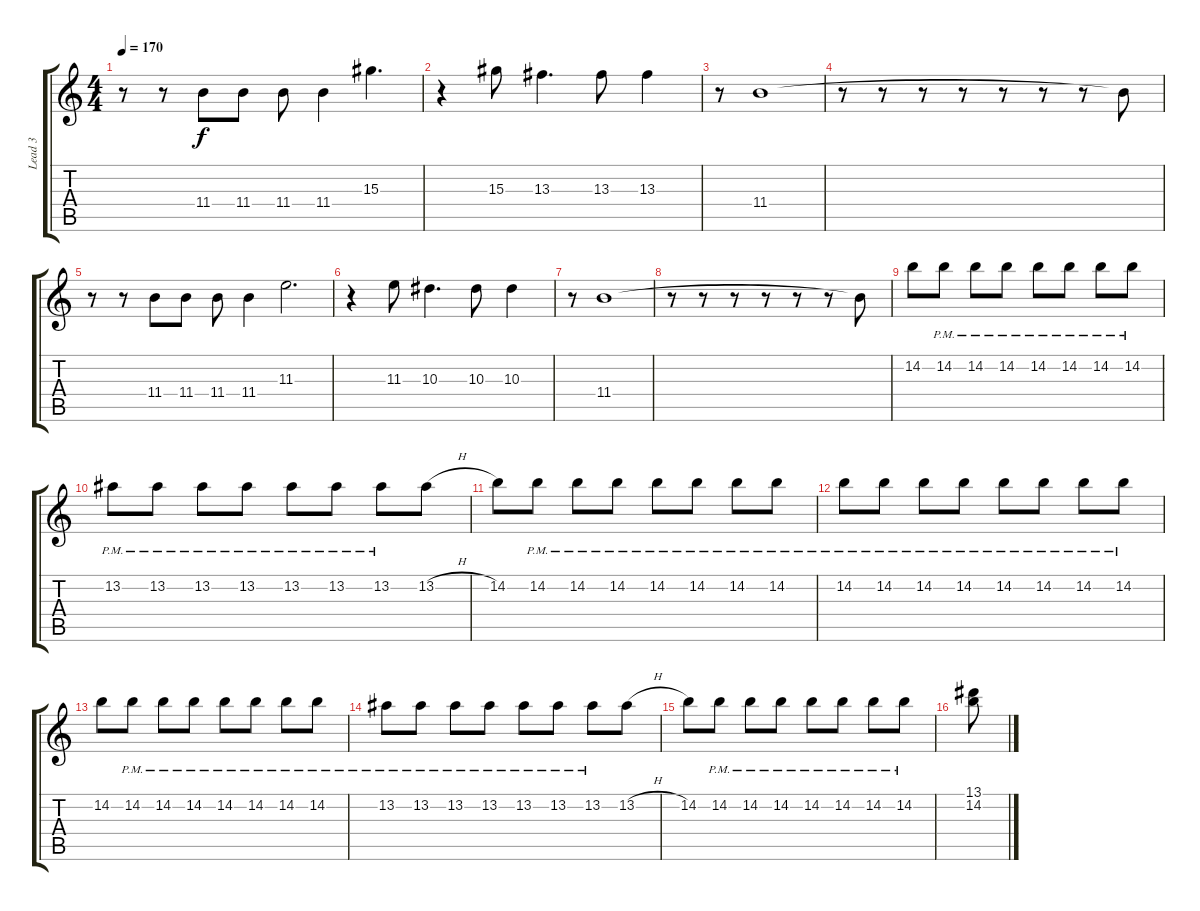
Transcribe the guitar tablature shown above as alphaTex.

\track ("Lead 3" "Lead 3") {instrument distortionguitar}
\staff {score tabs}
\tuning (D4 A3 F3 C3 G2 D2) {hide}
\ts (4 4)
\tempo 170
\clef g2
\ks c
r.8{dy f} r.8 11.4.8 11.4.8 11.4.8 11.4.4 15.3.4{d} |
r.4 15.3.8 13.3.4{d} 13.3.8 13.3.4 |
r.8 11.4.1 |
r.8 r.8 r.8 r.8 r.8 r.8 r.8 11.4{t}.8 |
r.8 r.8 11.4.8 11.4.8 11.4.8 11.4.4 11.3.2{d} |
r.4 11.3.8 10.3.4{d} 10.3.8 10.3.4 |
r.8 11.4.1 |
r.8 r.8 r.8 r.8 r.8 r.8 11.4{t}.8 |
14.2.8{balance 8} 14.2{pm}.8 14.2{pm}.8 14.2{pm}.8 14.2{pm}.8 14.2{pm}.8 14.2{pm}.8 14.2{pm}.8 |
13.2{pm}.8 13.2{pm}.8 13.2{pm}.8 13.2{pm}.8 13.2{pm}.8 13.2{pm}.8 13.2{pm}.8 13.2{h}.8 |
14.2.8 14.2{pm}.8 14.2{pm}.8 14.2{pm}.8 14.2{pm}.8 14.2{pm}.8 14.2{pm}.8 14.2{pm}.8 |
14.2{pm}.8 14.2{pm}.8 14.2{pm}.8 14.2{pm}.8 14.2{pm}.8 14.2{pm}.8 14.2{pm}.8 14.2{pm}.8 |
14.2.8 14.2{pm}.8 14.2{pm}.8 14.2{pm}.8 14.2{pm}.8 14.2{pm}.8 14.2{pm}.8 14.2{pm}.8 |
13.2{pm}.8 13.2{pm}.8 13.2{pm}.8 13.2{pm}.8 13.2{pm}.8 13.2{pm}.8 13.2{pm}.8 13.2{h}.8 |
14.2.8 14.2{pm}.8 14.2{pm}.8 14.2{pm}.8 14.2{pm}.8 14.2{pm}.8 14.2{pm}.8 14.2{pm}.8 |
(13.1 14.2).8
